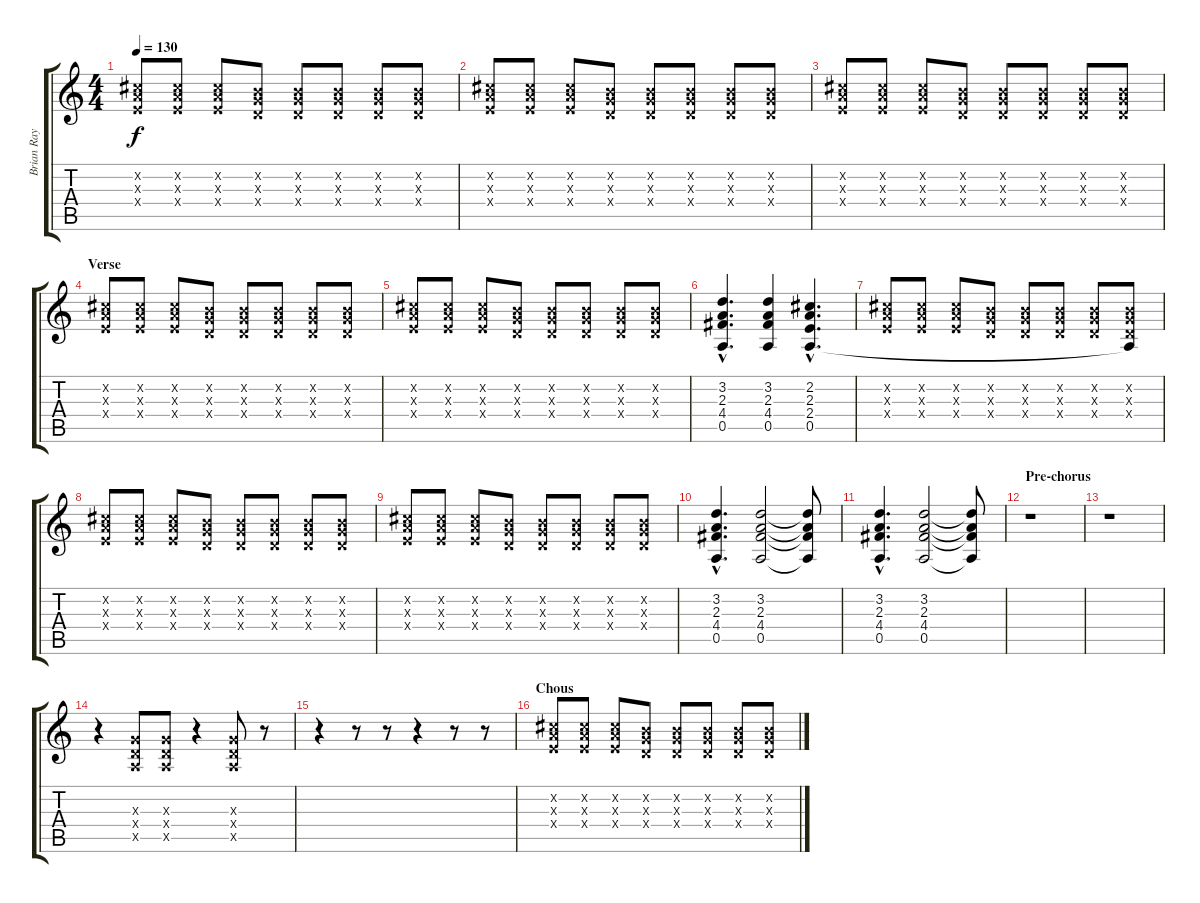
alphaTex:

\track ("Brian Ray" "Brian Ray") {instrument electricguitarclean}
\staff {score tabs}
\tuning (E4 B3 G3 D3 A2 E2) {hide}
\ts (4 4)
\tempo 130
\clef g2
\ks c
(2.2{x} 2.3{x} 2.4{x}).8{dy f} (2.2{x} 2.3{x} 2.4{x}).8 (2.2{x} 2.3{x} 2.4{x}).8 (0.2{x} 0.3{x} 0.4{x}).8 (0.2{x} 0.3{x} 0.4{x}).8 (0.2{x} 0.3{x} 0.4{x}).8 (0.2{x} 0.3{x} 0.4{x}).8 (0.2{x} 0.3{x} 0.4{x}).8 |
(2.2{x} 2.3{x} 2.4{x}).8 (2.2{x} 2.3{x} 2.4{x}).8 (2.2{x} 2.3{x} 2.4{x}).8 (0.2{x} 0.3{x} 0.4{x}).8 (0.2{x} 0.3{x} 0.4{x}).8 (0.2{x} 0.3{x} 0.4{x}).8 (0.2{x} 0.3{x} 0.4{x}).8 (0.2{x} 0.3{x} 0.4{x}).8 |
(2.2{x} 2.3{x} 2.4{x}).8 (2.2{x} 2.3{x} 2.4{x}).8 (2.2{x} 2.3{x} 2.4{x}).8 (0.2{x} 0.3{x} 0.4{x}).8 (0.2{x} 0.3{x} 0.4{x}).8 (0.2{x} 0.3{x} 0.4{x}).8 (0.2{x} 0.3{x} 0.4{x}).8 (0.2{x} 0.3{x} 0.4{x}).8 |
\section ("" "Verse")
(2.2{x} 2.3{x} 2.4{x}).8 (2.2{x} 2.3{x} 2.4{x}).8 (2.2{x} 2.3{x} 2.4{x}).8 (0.2{x} 0.3{x} 0.4{x}).8 (0.2{x} 0.3{x} 0.4{x}).8 (0.2{x} 0.3{x} 0.4{x}).8 (0.2{x} 0.3{x} 0.4{x}).8 (0.2{x} 0.3{x} 0.4{x}).8 |
(2.2{x} 2.3{x} 2.4{x}).8 (2.2{x} 2.3{x} 2.4{x}).8 (2.2{x} 2.3{x} 2.4{x}).8 (0.2{x} 0.3{x} 0.4{x}).8 (0.2{x} 0.3{x} 0.4{x}).8 (0.2{x} 0.3{x} 0.4{x}).8 (0.2{x} 0.3{x} 0.4{x}).8 (0.2{x} 0.3{x} 0.4{x}).8 |
(3.2{hac} 2.3{hac} 4.4{hac} 0.5{hac}).4{d} (3.2 2.3 4.4 0.5).4 (2.2{hac} 2.3{hac} 2.4{hac} 0.5{hac}).4{d} |
(2.2{x} 2.3{x} 2.4{x}).8 (2.2{x} 2.3{x} 2.4{x}).8 (2.2{x} 2.3{x} 2.4{x}).8 (0.2{x} 0.3{x} 0.4{x}).8 (0.2{x} 0.3{x} 0.4{x}).8 (0.2{x} 0.3{x} 0.4{x}).8 (0.2{x} 0.3{x} 0.4{x}).8 (0.2{x} 0.3{x} 0.4{x} 0.5{t}).8 |
(2.2{x} 2.3{x} 2.4{x}).8 (2.2{x} 2.3{x} 2.4{x}).8 (2.2{x} 2.3{x} 2.4{x}).8 (0.2{x} 0.3{x} 0.4{x}).8 (0.2{x} 0.3{x} 0.4{x}).8 (0.2{x} 0.3{x} 0.4{x}).8 (0.2{x} 0.3{x} 0.4{x}).8 (0.2{x} 0.3{x} 0.4{x}).8 |
(2.2{x} 2.3{x} 2.4{x}).8 (2.2{x} 2.3{x} 2.4{x}).8 (2.2{x} 2.3{x} 2.4{x}).8 (0.2{x} 0.3{x} 0.4{x}).8 (0.2{x} 0.3{x} 0.4{x}).8 (0.2{x} 0.3{x} 0.4{x}).8 (0.2{x} 0.3{x} 0.4{x}).8 (0.2{x} 0.3{x} 0.4{x}).8 |
(3.2{hac} 2.3{hac} 4.4{hac} 0.5{hac}).4{d} (3.2 2.3 4.4 0.5).2 (3.2{t} 2.3{t} 4.4{t} 0.5{t}).8 |
(3.2{hac} 2.3{hac} 4.4{hac} 0.5{hac}).4{d} (3.2 2.3 4.4 0.5).2 (3.2{t} 2.3{t} 4.4{t} 0.5{t}).8 |
\section ("" "Pre-chorus")
r.1 |
r.1 |
r.4 (0.3{x} 0.4{x} 0.5{x}).8{instrument electricguitarclean} (0.3{x} 0.4{x} 0.5{x}).8 r.4 (0.3{x} 0.4{x} 0.5{x}).8 r.8 |
r.4 r.8 r.8 r.4 r.8 r.8 |
\section ("" "Chous")
(2.2{x} 2.3{x} 2.4{x}).8{instrument overdrivenguitar} (2.2{x} 2.3{x} 2.4{x}).8 (2.2{x} 2.3{x} 2.4{x}).8 (0.2{x} 0.3{x} 0.4{x}).8 (0.2{x} 0.3{x} 0.4{x}).8 (0.2{x} 0.3{x} 0.4{x}).8 (0.2{x} 0.3{x} 0.4{x}).8 (0.2{x} 0.3{x} 0.4{x}).8
